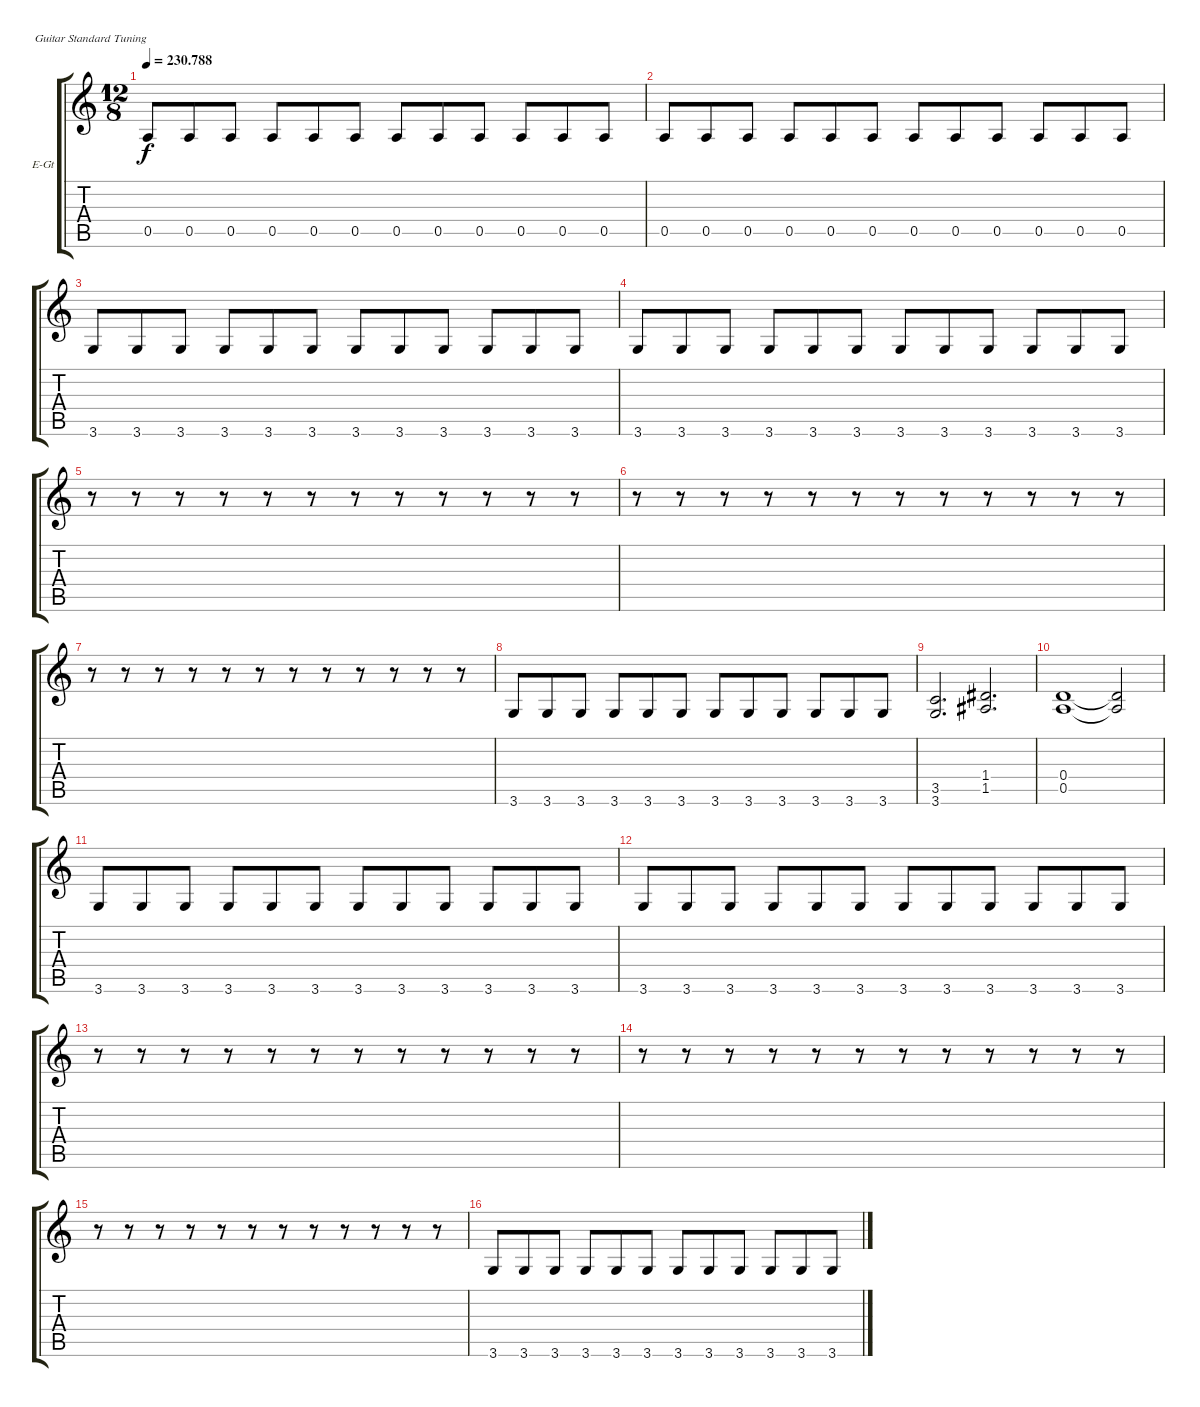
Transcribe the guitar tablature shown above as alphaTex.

\bracketExtendMode groupsimilarinstruments
\firstSystemTrackNameOrientation horizontal
\otherSystemsTrackNameOrientation horizontal
\track ("Ритм" "E-Gt") {instrument distortionguitar}
\staff {score tabs}
\tuning (E4 B3 G3 D3 A2 E2)
\ts (12 8)
\tempo
230.788
\accidentals auto
\clef g2
\ottava regular
\simile none
\ks c
0.5.8{dy f} 0.5.8 0.5.8 0.5.8 0.5.8 0.5.8 0.5.8 0.5.8 0.5.8 0.5.8 0.5.8 0.5.8 |
0.5.8 0.5.8 0.5.8 0.5.8 0.5.8 0.5.8 0.5.8 0.5.8 0.5.8 0.5.8 0.5.8 0.5.8 |
3.6.8 3.6.8 3.6.8 3.6.8 3.6.8 3.6.8 3.6.8 3.6.8 3.6.8 3.6.8 3.6.8 3.6.8 |
3.6.8 3.6.8 3.6.8 3.6.8 3.6.8 3.6.8 3.6.8 3.6.8 3.6.8 3.6.8 3.6.8 3.6.8 |
r.8 r.8 r.8 r.8 r.8 r.8 r.8 r.8 r.8 r.8 r.8 r.8 |
r.8 r.8 r.8 r.8 r.8 r.8 r.8 r.8 r.8 r.8 r.8 r.8 |
r.8 r.8 r.8 r.8 r.8 r.8 r.8 r.8 r.8 r.8 r.8 r.8 |
3.6.8 3.6.8 3.6.8 3.6.8 3.6.8 3.6.8 3.6.8 3.6.8 3.6.8 3.6.8 3.6.8 3.6.8 |
(3.5 3.6).2{d} (1.4 1.5).2{d} |
(0.4 0.5).1 (0.4{t} 0.5{t}).2 |
3.6.8 3.6.8 3.6.8 3.6.8 3.6.8 3.6.8 3.6.8 3.6.8 3.6.8 3.6.8 3.6.8 3.6.8 |
3.6.8 3.6.8 3.6.8 3.6.8 3.6.8 3.6.8 3.6.8 3.6.8 3.6.8 3.6.8 3.6.8 3.6.8 |
r.8 r.8 r.8 r.8 r.8 r.8 r.8 r.8 r.8 r.8 r.8 r.8 |
r.8 r.8 r.8 r.8 r.8 r.8 r.8 r.8 r.8 r.8 r.8 r.8 |
r.8 r.8 r.8 r.8 r.8 r.8 r.8 r.8 r.8 r.8 r.8 r.8 |
3.6.8 3.6.8 3.6.8 3.6.8 3.6.8 3.6.8 3.6.8 3.6.8 3.6.8 3.6.8 3.6.8 3.6.8
